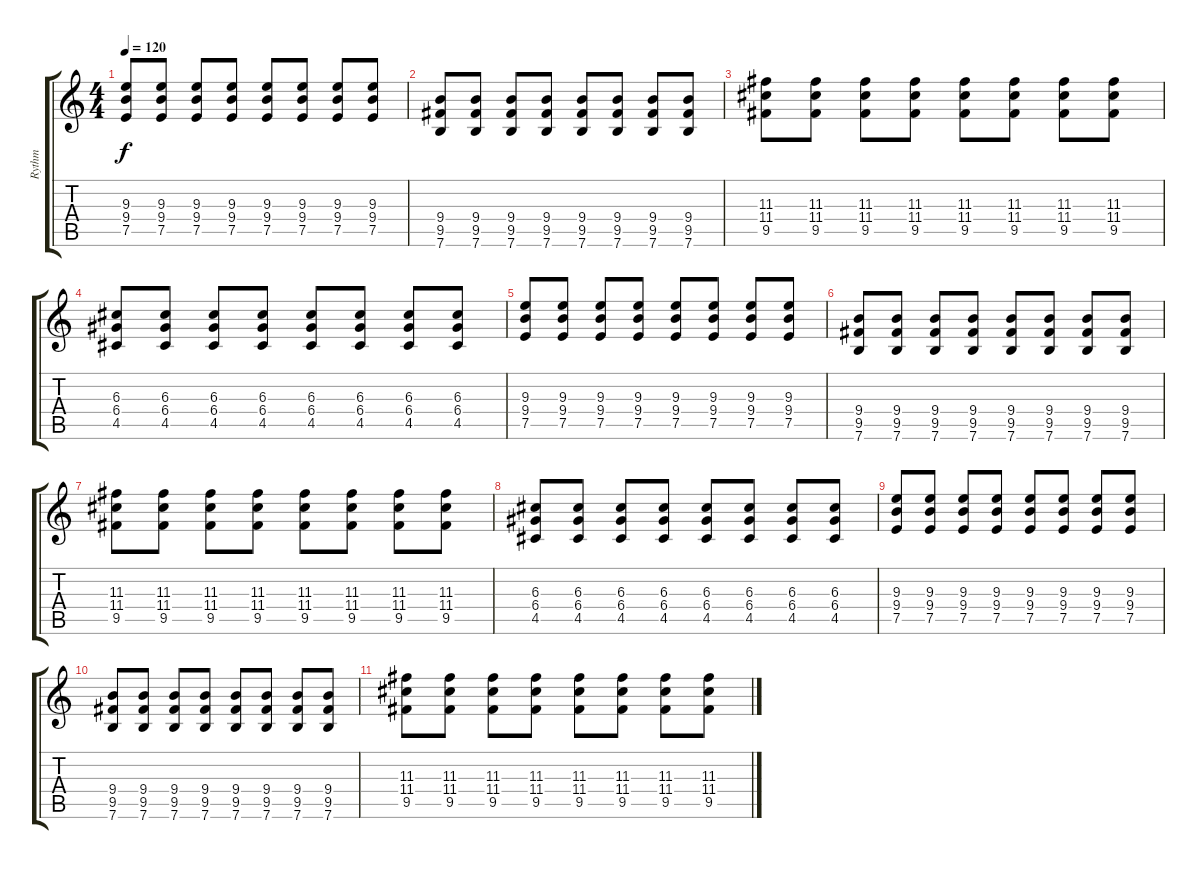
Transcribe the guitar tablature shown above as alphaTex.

\track ("Rythm" "Rythm") {instrument acousticguitarsteel}
\staff {score tabs}
\tuning (E4 B3 G3 D3 A2 E2) {hide}
\ts (4 4)
\tempo 120
\clef g2
\ks c
(9.3 9.4 7.5).8{dy f} (9.3 9.4 7.5).8 (9.3 9.4 7.5).8 (9.3 9.4 7.5).8 (9.3 9.4 7.5).8 (9.3 9.4 7.5).8 (9.3 9.4 7.5).8 (9.3 9.4 7.5).8 |
(9.4 9.5 7.6).8 (9.4 9.5 7.6).8 (9.4 9.5 7.6).8 (9.4 9.5 7.6).8 (9.4 9.5 7.6).8 (9.4 9.5 7.6).8 (9.4 9.5 7.6).8 (9.4 9.5 7.6).8 |
(11.3 11.4 9.5).8 (11.3 11.4 9.5).8 (11.3 11.4 9.5).8 (11.3 11.4 9.5).8 (11.3 11.4 9.5).8 (11.3 11.4 9.5).8 (11.3 11.4 9.5).8 (11.3 11.4 9.5).8 |
(6.3 6.4 4.5).8 (6.3 6.4 4.5).8 (6.3 6.4 4.5).8 (6.3 6.4 4.5).8 (6.3 6.4 4.5).8 (6.3 6.4 4.5).8 (6.3 6.4 4.5).8 (6.3 6.4 4.5).8 |
(9.3 9.4 7.5).8 (9.3 9.4 7.5).8 (9.3 9.4 7.5).8 (9.3 9.4 7.5).8 (9.3 9.4 7.5).8 (9.3 9.4 7.5).8 (9.3 9.4 7.5).8 (9.3 9.4 7.5).8 |
(9.4 9.5 7.6).8 (9.4 9.5 7.6).8 (9.4 9.5 7.6).8 (9.4 9.5 7.6).8 (9.4 9.5 7.6).8 (9.4 9.5 7.6).8 (9.4 9.5 7.6).8 (9.4 9.5 7.6).8 |
(11.3 11.4 9.5).8 (11.3 11.4 9.5).8 (11.3 11.4 9.5).8 (11.3 11.4 9.5).8 (11.3 11.4 9.5).8 (11.3 11.4 9.5).8 (11.3 11.4 9.5).8 (11.3 11.4 9.5).8 |
(6.3 6.4 4.5).8 (6.3 6.4 4.5).8 (6.3 6.4 4.5).8 (6.3 6.4 4.5).8 (6.3 6.4 4.5).8 (6.3 6.4 4.5).8 (6.3 6.4 4.5).8 (6.3 6.4 4.5).8 |
(9.3 9.4 7.5).8 (9.3 9.4 7.5).8 (9.3 9.4 7.5).8 (9.3 9.4 7.5).8 (9.3 9.4 7.5).8 (9.3 9.4 7.5).8 (9.3 9.4 7.5).8 (9.3 9.4 7.5).8 |
(9.4 9.5 7.6).8 (9.4 9.5 7.6).8 (9.4 9.5 7.6).8 (9.4 9.5 7.6).8 (9.4 9.5 7.6).8 (9.4 9.5 7.6).8 (9.4 9.5 7.6).8 (9.4 9.5 7.6).8 |
(11.3 11.4 9.5).8 (11.3 11.4 9.5).8 (11.3 11.4 9.5).8 (11.3 11.4 9.5).8 (11.3 11.4 9.5).8 (11.3 11.4 9.5).8 (11.3 11.4 9.5).8 (11.3 11.4 9.5).8
